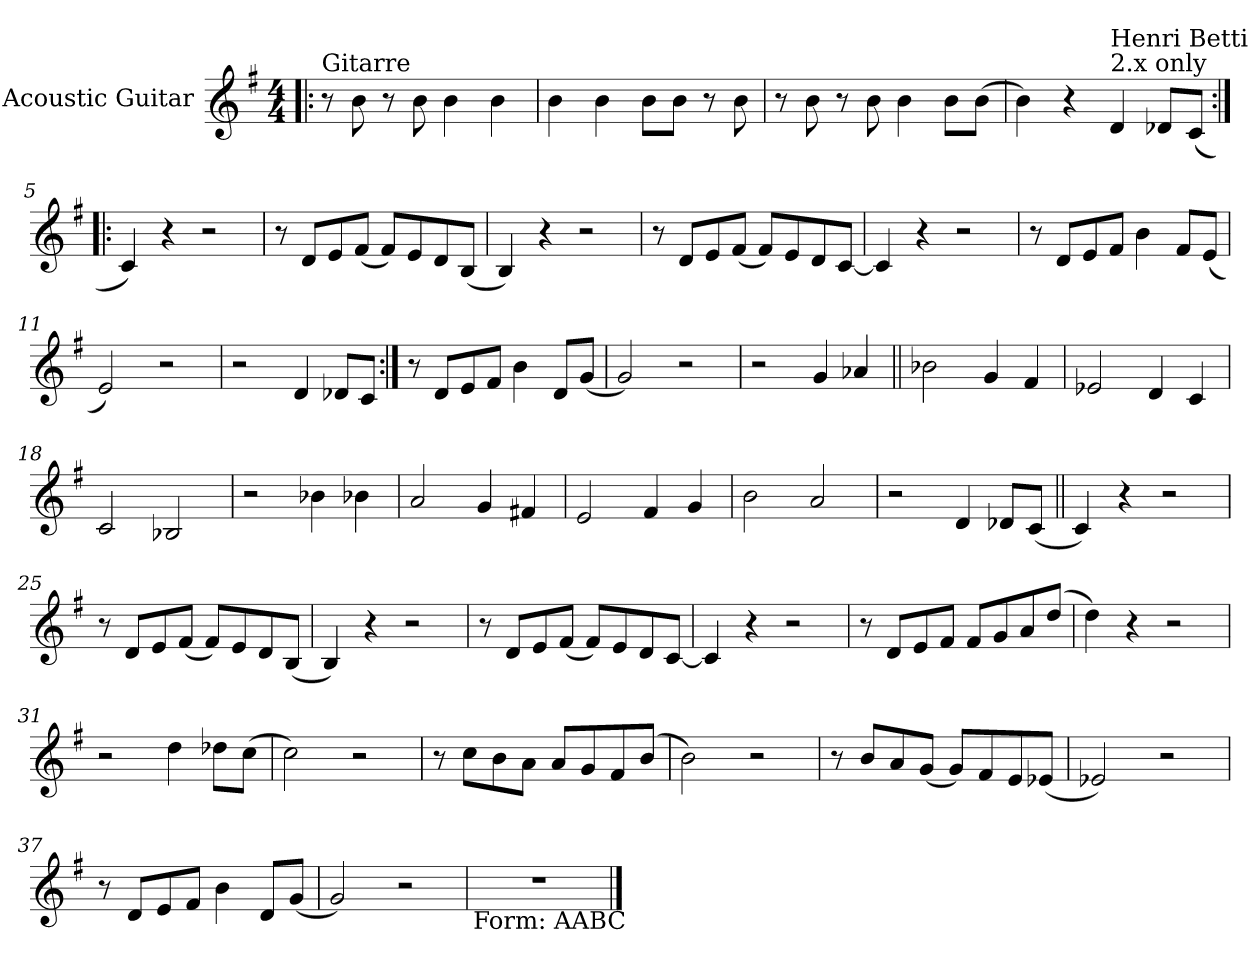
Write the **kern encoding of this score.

**kern
*part1
*staff1
*I"Acoustic Guitar
*I'Ac Gtr
*k[f#]
*G:
*M4/4
=1!|:
!LO:TX:a:t=Gitarre
8r
8b\
8r
8b\
4b\
4b\
=2
4b\
4b\
8b\L
8b\J
8r
8b\
=3
8r
8b\
8r
8b\
4b\
8b\L
(8b\J
=4
4b\)
4r
!LO:TX:a:t=2.x only
!LO:TX:a:t=Henri Betti
4d/
8d-X/L
(8c/J
!!LO:LB:g=z
=5:|!|:
4c/)
4r
2r
=6
8r
8d/L
8e/
(8f#/J
8f#/L)
8e/
8d/
(8B/J
=7
4B/)
4r
2r
=8
8r
8d/L
8e/
(8f#/J
8f#/L)
8e/
8d/
[8c/J
!!LO:LB:g=z
=9
4c/]
4r
2r
=10
8r
8d/L
8e/
8f#/J
4b\
8f#/L
(8e/J
=11
2e/)
2r
=12
2r
4d/
8d-X/L
8c/J
!!LO:LB:g=z
=13:|!
8r
8d/L
8e/
8f#/J
4b\
8d/L
(8g/J
=14
2g/)
2r
=15
2r
4g/
4a-X/
!!LO:LB:g=z
=16||
2b-X\
4g/
4f#/
=17
2e-X/
4d/
4c/
=18
2c/
2B-X/
=19
2r
4b-X\
4b-X\
!!LO:LB:g=z
=20
2a/
4g/
4f#X/
=21
2e/
4f#/
4g/
=22
2b\
2a/
=23
2r
4d/
8d-X/L
(8c/J
!!LO:LB:g=z
=24||
4c/)
4r
2r
=25
8r
8d/L
8e/
(8f#/J
8f#/L)
8e/
8d/
(8B/J
=26
4B/)
4r
2r
=27
8r
8d/L
8e/
(8f#/J
8f#/L)
8e/
8d/
[8c/J
!!LO:LB:g=z
=28
4c/]
4r
2r
=29
8r
8d/L
8e/
8f#/J
8f#/L
8g/
8a/
(8dd/J
=30
4dd\)
4r
2r
=31
2r
4dd\
8dd-X\L
(8cc\J
!!LO:LB:g=z
=32
2cc\)
2r
=33
8r
8cc\L
8b\
8a\J
8a/L
8g/
8f#/
(8b/J
=34
2b\)
2r
=35
8r
8b/L
8a/
(8g/J
8g/L)
8f#/
8e/
(8e-X/J
!!LO:LB:g=z
=36
2e-X/)
2r
=37
8r
8d/L
8e/
8f#/J
4b\
8d/L
(8g/J
=38
2g/)
2r
=39
!LO:TX:b:t=Form&colon; AABC
1r
==
*-
